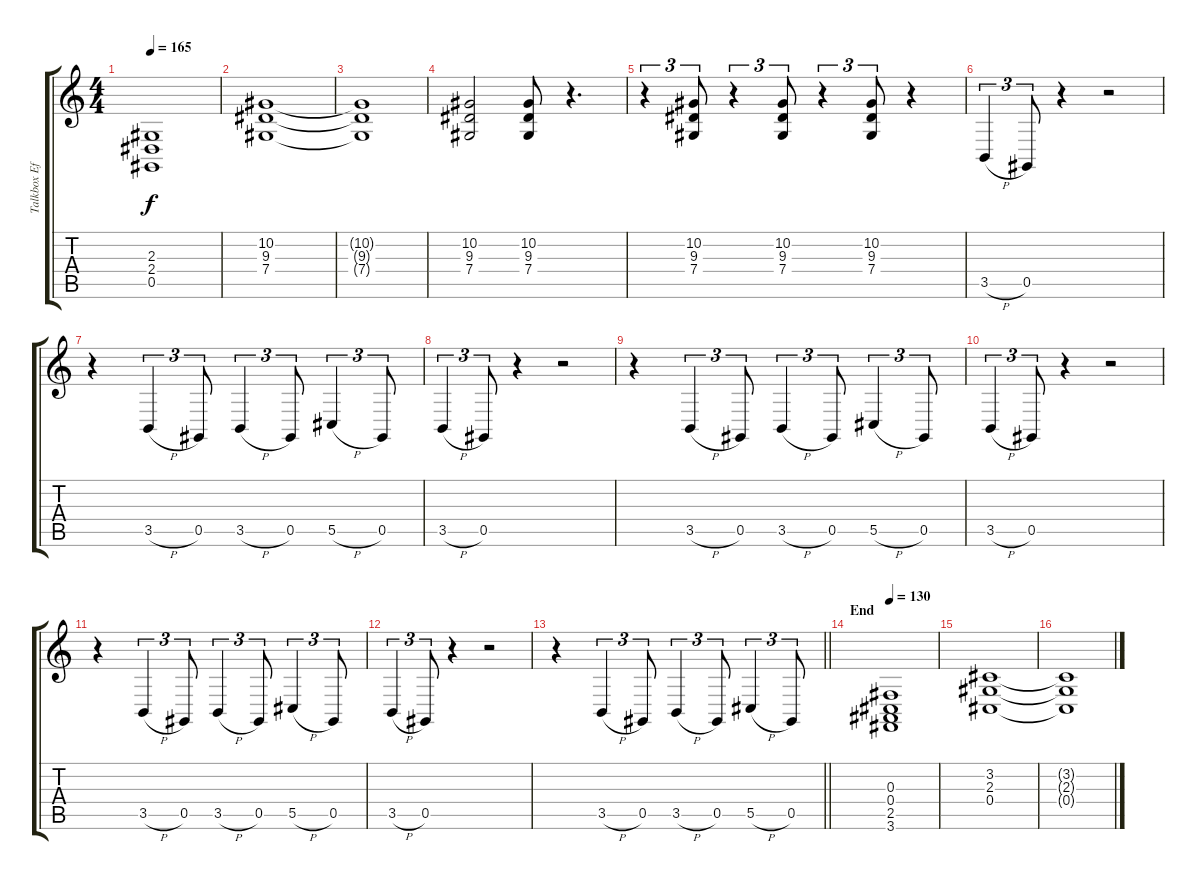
\track ("Talkbox Effect" "Talkbox Ef") {instrument oboe}
\staff {score tabs}
\tuning (Eb4 Bb3 Gb3 Db3 Ab2 Eb2) {hide}
\ts (4 4)
\tempo 165
\clef g2
\ks c
(2.3{t} 2.4{t} 0.5{t}).1{dy f} |
(10.2 9.3 7.4).1 |
(10.2{t} 9.3{t} 7.4{t}).1 |
(10.2 9.3 7.4).2 (10.2 9.3 7.4).8 r.4{d} |
r.4{tu (3 2)} (10.2 9.3 7.4).8{tu (3 2)} r.4{tu (3 2)} (10.2 9.3 7.4).8{tu (3 2)} r.4{tu (3 2)} (10.2 9.3 7.4).8{tu (3 2)} r.4 |
3.5{h}.4{tu (3 2)} 0.5.8{tu (3 2)} r.4 r.2 |
r.4 3.5{h}.4{tu (3 2)} 0.5.8{tu (3 2)} 3.5{h}.4{tu (3 2)} 0.5.8{tu (3 2)} 5.5{h}.4{tu (3 2)} 0.5.8{tu (3 2)} |
3.5{h}.4{tu (3 2)} 0.5.8{tu (3 2)} r.4 r.2 |
r.4 3.5{h}.4{tu (3 2)} 0.5.8{tu (3 2)} 3.5{h}.4{tu (3 2)} 0.5.8{tu (3 2)} 5.5{h}.4{tu (3 2)} 0.5.8{tu (3 2)} |
3.5{h}.4{tu (3 2)} 0.5.8{tu (3 2)} r.4 r.2 |
r.4 3.5{h}.4{tu (3 2)} 0.5.8{tu (3 2)} 3.5{h}.4{tu (3 2)} 0.5.8{tu (3 2)} 5.5{h}.4{tu (3 2)} 0.5.8{tu (3 2)} |
3.5{h}.4{tu (3 2)} 0.5.8{tu (3 2)} r.4 r.2 |
\barLineRight lightlight
r.4 3.5{h}.4{tu (3 2)} 0.5.8{tu (3 2)} 3.5{h}.4{tu (3 2)} 0.5.8{tu (3 2)} 5.5{h}.4{tu (3 2)} 0.5.8{tu (3 2)} |
\section ("" "End")
\tempo 130
(0.3 0.4 2.5 3.6).1 |
(3.2 2.3 0.4).1 |
(3.2{t} 2.3{t} 0.4{t}).1
